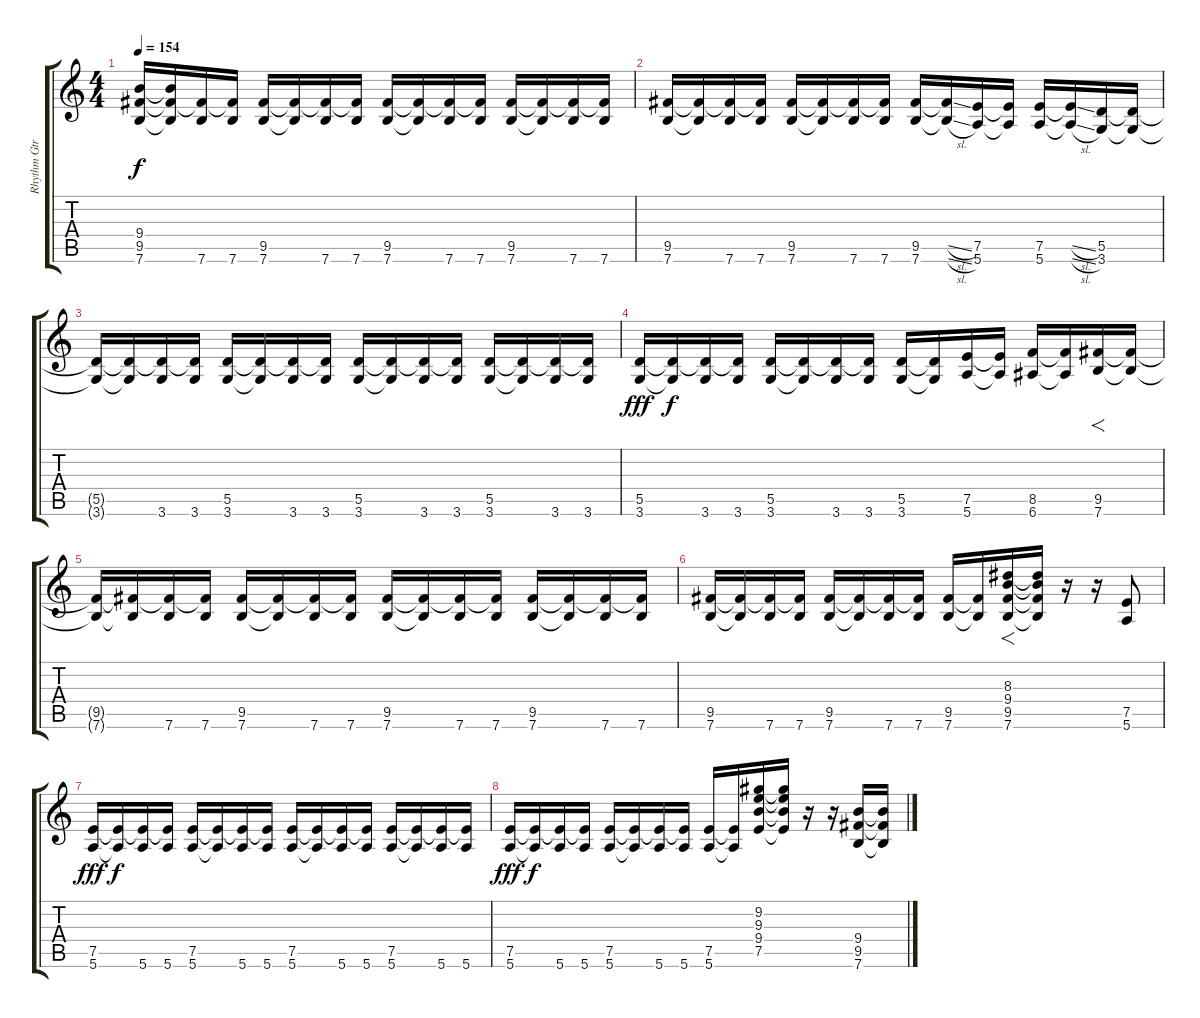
\track ("Rhythm Gtr" "Rhythm Gtr") {instrument overdrivenguitar}
\staff {score tabs}
\tuning (E4 B3 G3 D3 A2 E2) {hide}
\ts (4 4)
\tempo 154
\clef g2
\ks c
(9.4{t} 9.5{t} 7.6{t}).16{dy f} (9.4{t} 9.5{t} 7.6{t}).16 (9.5{t} 7.6).16 (9.5{t} 7.6).16 (9.5 7.6).16 (9.5{t} 7.6{t}).16 (9.5{t} 7.6).16 (9.5{t} 7.6).16 (9.5 7.6).16 (9.5{t} 7.6{t}).16 (9.5{t} 7.6).16 (9.5{t} 7.6).16 (9.5 7.6).16 (9.5{t} 7.6{t}).16 (9.5{t} 7.6).16 (9.5{t} 7.6).16 |
(9.5 7.6).16 (9.5{t} 7.6{t}).16 (9.5{t} 7.6).16 (9.5{t} 7.6).16 (9.5 7.6).16 (9.5{t} 7.6{t}).16 (9.5{t} 7.6).16 (9.5{t} 7.6).16 (9.5 7.6).16 (9.5{sl t} 7.6{sl t}).16 (7.5 5.6).16 (7.5{t} 5.6{t}).16 (7.5 5.6).16 (7.5{sl t} 5.6{sl t}).16 (5.5 3.6).16 (5.5{t} 3.6{t}).16 |
(5.5{t} 3.6{t}).16 (5.5{t} 3.6{t}).16 (5.5{t} 3.6).16 (5.5{t} 3.6).16 (5.5 3.6).16 (5.5{t} 3.6{t}).16 (5.5{t} 3.6).16 (5.5{t} 3.6).16 (5.5 3.6).16 (5.5{t} 3.6{t}).16 (5.5{t} 3.6).16 (5.5{t} 3.6).16 (5.5 3.6).16 (5.5{t} 3.6{t}).16 (5.5{t} 3.6).16 (5.5{t} 3.6).16 |
(5.5 3.6).16{dy fff} (5.5{t} 3.6{t}).16{dy f} (5.5{t} 3.6).16 (5.5{t} 3.6).16 (5.5 3.6).16 (5.5{t} 3.6{t}).16 (5.5{t} 3.6).16 (5.5{t} 3.6).16 (5.5 3.6).16 (5.5{t} 3.6{t}).16 (7.5 5.6).16 (7.5{t} 5.6{t}).16 (8.5 6.6).16 (8.5{t} 6.6{t}).16 (9.5 7.6).16{f} (9.5{t} 7.6{t}).16 |
(9.5{t} 7.6{t}).16 (9.5{t} 7.6{t}).16 (9.5{t} 7.6).16 (9.5{t} 7.6).16 (9.5 7.6).16 (9.5{t} 7.6{t}).16 (9.5{t} 7.6).16 (9.5{t} 7.6).16 (9.5 7.6).16 (9.5{t} 7.6{t}).16 (9.5{t} 7.6).16 (9.5{t} 7.6).16 (9.5 7.6).16 (9.5{t} 7.6{t}).16 (9.5{t} 7.6).16 (9.5{t} 7.6).16 |
(9.5 7.6).16 (9.5{t} 7.6{t}).16 (9.5{t} 7.6).16 (9.5{t} 7.6).16 (9.5 7.6).16 (9.5{t} 7.6{t}).16 (9.5{t} 7.6).16 (9.5{t} 7.6).16 (9.5 7.6).16 (9.5{t} 7.6{t}).16 (8.3 9.4 9.5 7.6).16{f} (8.3{t} 9.4{t} 9.5{t} 7.6{t}).16 r.16 r.16 (7.5 5.6).8 |
(7.5 5.6).16{dy fff} (7.5{t} 5.6{t}).16{dy f} (7.5{t} 5.6).16 (7.5{t} 5.6).16 (7.5 5.6).16 (7.5{t} 5.6{t}).16 (7.5{t} 5.6).16 (7.5{t} 5.6).16 (7.5 5.6).16 (7.5{t} 5.6{t}).16 (7.5{t} 5.6).16 (7.5{t} 5.6).16 (7.5 5.6).16 (7.5{t} 5.6{t}).16 (7.5{t} 5.6).16 (7.5{t} 5.6).16 |
(7.5 5.6).16{dy fff} (7.5{t} 5.6{t}).16{dy f} (7.5{t} 5.6).16 (7.5{t} 5.6).16 (7.5 5.6).16 (7.5{t} 5.6{t}).16 (7.5{t} 5.6).16 (7.5{t} 5.6).16 (7.5 5.6).16 (7.5{t} 5.6{t}).16 (9.2 9.3 9.4 7.5).16 (9.2{t} 9.3{t} 9.4{t} 7.5{t}).16 r.16 r.16 (9.4 9.5 7.6).16 (9.4{t} 9.5{t} 7.6{t}).16
